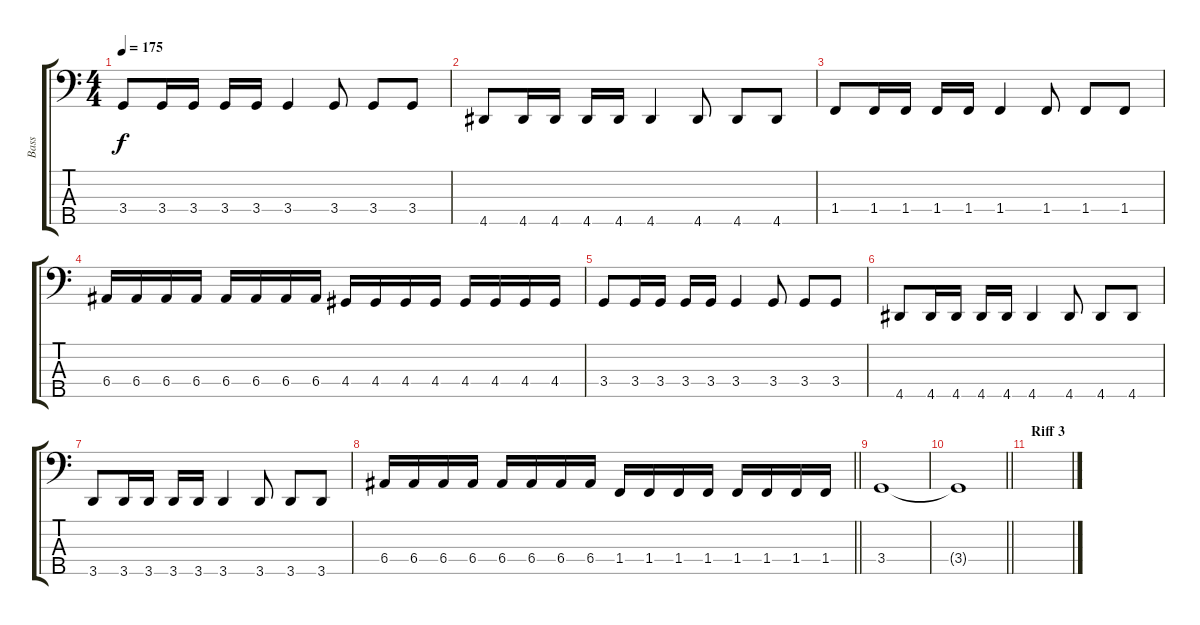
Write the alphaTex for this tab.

\track ("Bass" "Bass") {instrument electricbasspick}
\staff {score tabs}
\tuning (G2 D2 A1 E1 B0) {hide}
\ts (4 4)
\tempo 175
\clef f4
\ks c
3.4.8{dy f} 3.4.16 3.4.16 3.4.16 3.4.16 3.4.4 3.4.8 3.4.8 3.4.8 |
4.5.8 4.5.16 4.5.16 4.5.16 4.5.16 4.5.4 4.5.8 4.5.8 4.5.8 |
1.4.8 1.4.16 1.4.16 1.4.16 1.4.16 1.4.4 1.4.8 1.4.8 1.4.8 |
6.4.16 6.4.16 6.4.16 6.4.16 6.4.16 6.4.16 6.4.16 6.4.16 4.4.16 4.4.16 4.4.16 4.4.16 4.4.16 4.4.16 4.4.16 4.4.16 |
3.4.8 3.4.16 3.4.16 3.4.16 3.4.16 3.4.4 3.4.8 3.4.8 3.4.8 |
4.5.8 4.5.16 4.5.16 4.5.16 4.5.16 4.5.4 4.5.8 4.5.8 4.5.8 |
3.5.8 3.5.16 3.5.16 3.5.16 3.5.16 3.5.4 3.5.8 3.5.8 3.5.8 |
\barLineRight lightlight
6.4.16 6.4.16 6.4.16 6.4.16 6.4.16 6.4.16 6.4.16 6.4.16 1.4.16 1.4.16 1.4.16 1.4.16 1.4.16 1.4.16 1.4.16 1.4.16 |
3.4.1 |
\barLineRight lightlight
3.4{t}.1 |
\section ("" "Riff 3")
